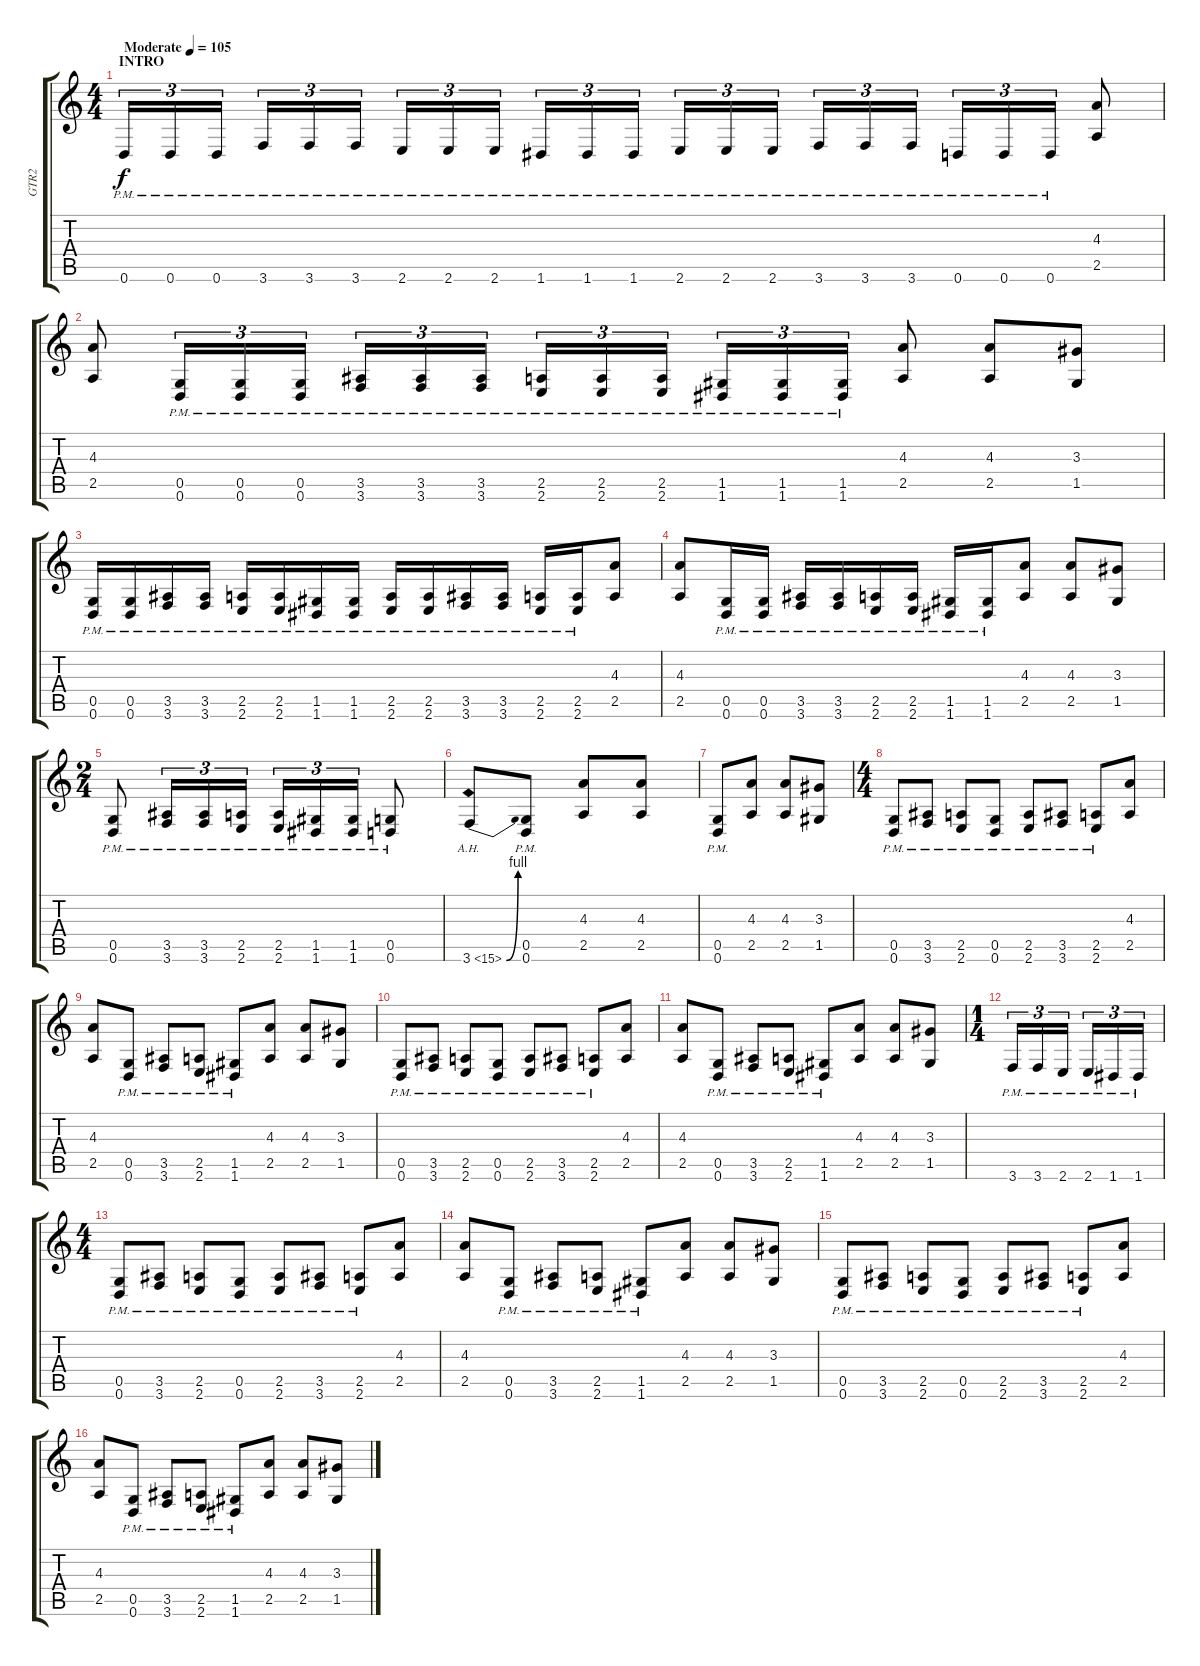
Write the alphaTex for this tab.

\track ("GTR2" "GTR2") {instrument overdrivenguitar}
\staff {score tabs}
\tuning (D4 A3 F3 C3 G2 D2) {hide}
\ts (4 4)
\section ("" "INTRO")
\tempo (105 "Moderate")
\clef g2
\ks c
0.6{pm}.16{tu (3 2) dy f instrument overdrivenguitar} 0.6{pm}.16{tu (3 2)} 0.6{pm}.16{tu (3 2) beam splitsecondary} 3.6{pm}.16{tu (3 2)} 3.6{pm}.16{tu (3 2)} 3.6{pm}.16{tu (3 2)} 2.6{pm}.16{tu (3 2)} 2.6{pm}.16{tu (3 2)} 2.6{pm}.16{tu (3 2) beam splitsecondary} 1.6{pm}.16{tu (3 2)} 1.6{pm}.16{tu (3 2)} 1.6{pm}.16{tu (3 2)} 2.6{pm}.16{tu (3 2)} 2.6{pm}.16{tu (3 2)} 2.6{pm}.16{tu (3 2) beam splitsecondary} 3.6{pm}.16{tu (3 2)} 3.6{pm}.16{tu (3 2)} 3.6{pm}.16{tu (3 2)} 0.6{pm}.16{tu (3 2)} 0.6{pm}.16{tu (3 2)} 0.6{pm}.16{tu (3 2)} (4.3 2.5).8 |
(4.3 2.5).8 (0.5{pm} 0.6{pm}).16{tu (3 2)} (0.5{pm} 0.6{pm}).16{tu (3 2)} (0.5{pm} 0.6{pm}).16{tu (3 2)} (3.5{pm} 3.6{pm}).16{tu (3 2)} (3.5{pm} 3.6{pm}).16{tu (3 2)} (3.5{pm} 3.6{pm}).16{tu (3 2) beam splitsecondary} (2.5{pm} 2.6{pm}).16{tu (3 2)} (2.5{pm} 2.6{pm}).16{tu (3 2)} (2.5{pm} 2.6{pm}).16{tu (3 2)} (1.5{pm} 1.6{pm}).16{tu (3 2)} (1.5{pm} 1.6{pm}).16{tu (3 2)} (1.5{pm} 1.6{pm}).16{tu (3 2)} (4.3 2.5).8 (4.3 2.5).8 (3.3 1.5).8 |
(0.5{pm} 0.6{pm}).16 (0.5{pm} 0.6{pm}).16 (3.5{pm} 3.6{pm}).16 (3.5{pm} 3.6{pm}).16 (2.5{pm} 2.6{pm}).16 (2.5{pm} 2.6{pm}).16 (1.5{pm} 1.6{pm}).16 (1.5{pm} 1.6{pm}).16 (2.5{pm} 2.6{pm}).16 (2.5{pm} 2.6{pm}).16 (3.5{pm} 3.6{pm}).16 (3.5{pm} 3.6{pm}).16 (2.5{pm} 2.6{pm}).16 (2.5{pm} 2.6{pm}).16 (4.3 2.5).8 |
(4.3 2.5).8 (0.5{pm} 0.6{pm}).16 (0.5{pm} 0.6{pm}).16 (3.5{pm} 3.6{pm}).16 (3.5{pm} 3.6{pm}).16 (2.5{pm} 2.6{pm}).16 (2.5{pm} 2.6{pm}).16 (1.5{pm} 1.6{pm}).16 (1.5{pm} 1.6{pm}).16 (4.3 2.5).8 (4.3 2.5).8 (3.3 1.5).8 |
\ts (2 4)
(0.5{pm} 0.6{pm}).8 (3.5{pm} 3.6{pm}).16{tu (3 2)} (3.5{pm} 3.6{pm}).16{tu (3 2)} (2.5{pm} 2.6{pm}).16{tu (3 2)} (2.5{pm} 2.6{pm}).16{tu (3 2)} (1.5{pm} 1.6{pm}).16{tu (3 2)} (1.5{pm} 1.6{pm}).16{tu (3 2)} (0.5{pm} 0.6{pm}).8 |
3.6{be (bend 0 0 60 4) ah 12}.8 (0.5{pm} 0.6{pm}).8 (4.3 2.5).8 (4.3 2.5).8 |
(0.5{pm} 0.6{pm}).8 (4.3 2.5).8 (4.3 2.5).8 (3.3 1.5).8 |
\ts (4 4)
(0.5{pm} 0.6{pm}).8 (3.5{pm} 3.6{pm}).8 (2.5{pm} 2.6{pm}).8 (0.5{pm} 0.6{pm}).8 (2.5{pm} 2.6{pm}).8 (3.5{pm} 3.6{pm}).8 (2.5{pm} 2.6{pm}).8 (4.3 2.5).8 |
(4.3 2.5).8 (0.5{pm} 0.6{pm}).8 (3.5{pm} 3.6{pm}).8 (2.5{pm} 2.6{pm}).8 (1.5{pm} 1.6{pm}).8 (4.3 2.5).8 (4.3 2.5).8 (3.3 1.5).8 |
(0.5{pm} 0.6{pm}).8 (3.5{pm} 3.6{pm}).8 (2.5{pm} 2.6{pm}).8 (0.5{pm} 0.6{pm}).8 (2.5{pm} 2.6{pm}).8 (3.5{pm} 3.6{pm}).8 (2.5{pm} 2.6{pm}).8 (4.3 2.5).8 |
(4.3 2.5).8 (0.5{pm} 0.6{pm}).8 (3.5{pm} 3.6{pm}).8 (2.5{pm} 2.6{pm}).8 (1.5{pm} 1.6{pm}).8 (4.3 2.5).8 (4.3 2.5).8 (3.3 1.5).8 |
\ts (1 4)
3.6{pm}.16{tu (3 2)} 3.6{pm}.16{tu (3 2)} 2.6{pm}.16{tu (3 2) beam splitsecondary} 2.6{pm}.16{tu (3 2)} 1.6{pm}.16{tu (3 2)} 1.6{pm}.16{tu (3 2)} |
\ts (4 4)
(0.5{pm} 0.6{pm}).8 (3.5{pm} 3.6{pm}).8 (2.5{pm} 2.6{pm}).8 (0.5{pm} 0.6{pm}).8 (2.5{pm} 2.6{pm}).8 (3.5{pm} 3.6{pm}).8 (2.5{pm} 2.6{pm}).8 (4.3 2.5).8 |
(4.3 2.5).8 (0.5{pm} 0.6{pm}).8 (3.5{pm} 3.6{pm}).8 (2.5{pm} 2.6{pm}).8 (1.5{pm} 1.6{pm}).8 (4.3 2.5).8 (4.3 2.5).8 (3.3 1.5).8 |
(0.5{pm} 0.6{pm}).8 (3.5{pm} 3.6{pm}).8 (2.5{pm} 2.6{pm}).8 (0.5{pm} 0.6{pm}).8 (2.5{pm} 2.6{pm}).8 (3.5{pm} 3.6{pm}).8 (2.5{pm} 2.6{pm}).8 (4.3 2.5).8 |
(4.3 2.5).8 (0.5{pm} 0.6{pm}).8 (3.5{pm} 3.6{pm}).8 (2.5{pm} 2.6{pm}).8 (1.5{pm} 1.6{pm}).8 (4.3 2.5).8 (4.3 2.5).8 (3.3 1.5).8
